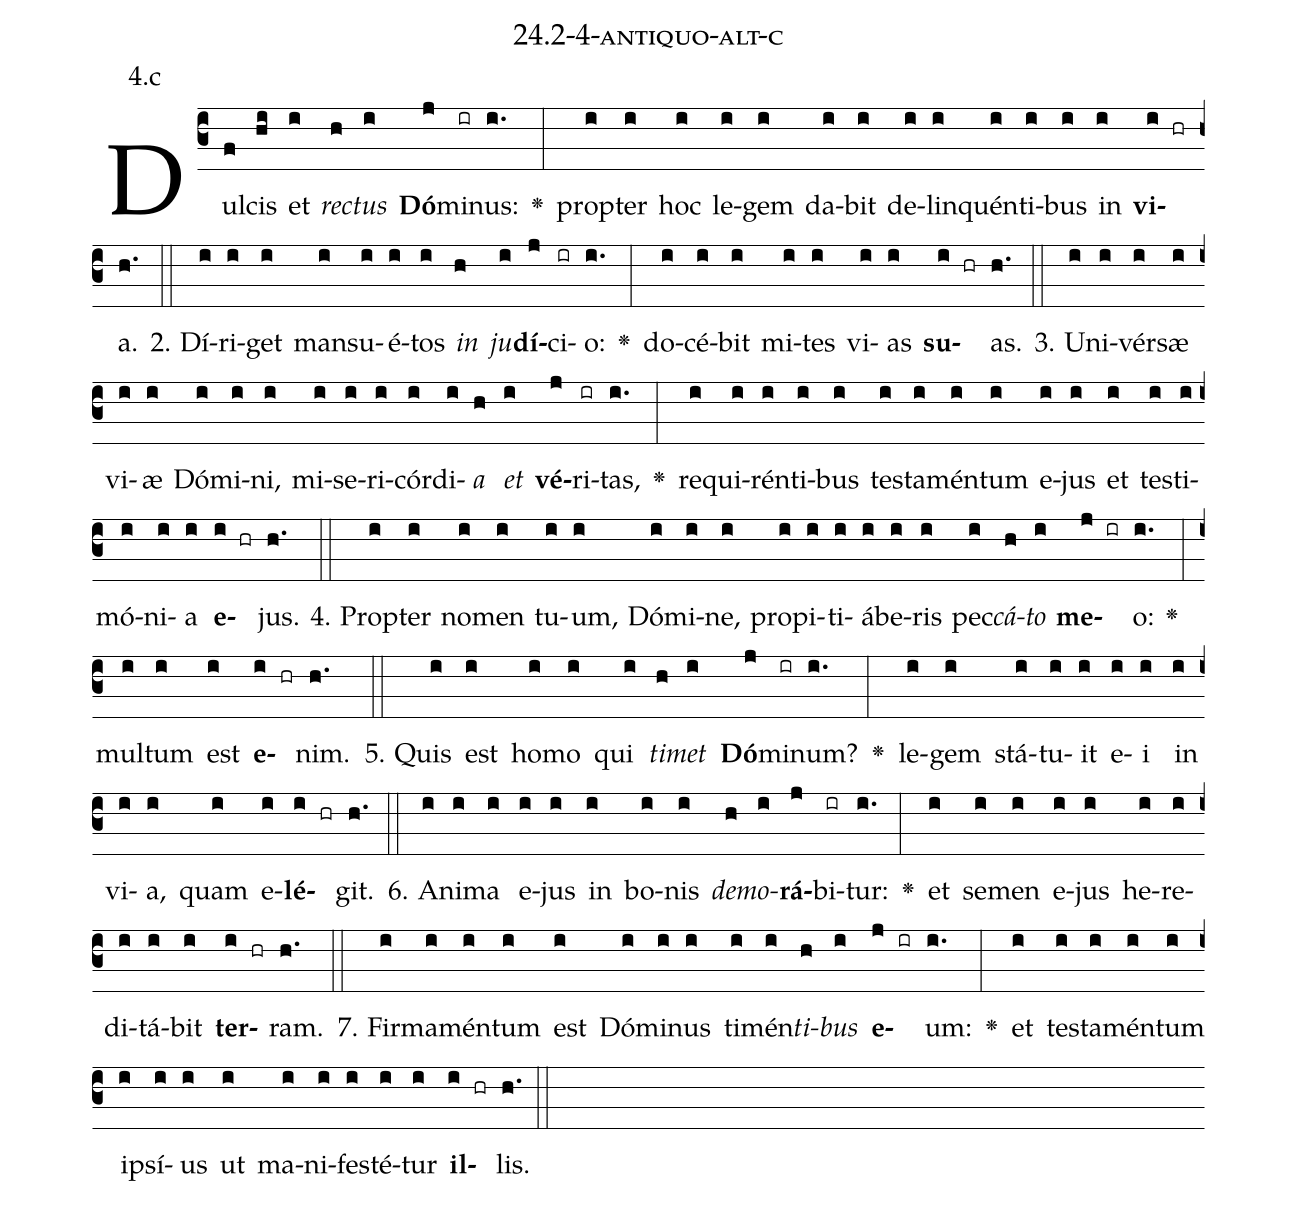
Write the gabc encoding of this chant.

name: 24.2-4-antiquo-alt-c;
annotation: 4.c;
%%
(c3)Dul(f)cis(hi) et(i) <i>rec</i>(h)<i>tus</i>(i) <b>Dó</b>(j)mi(ir)nus:(i.) <v>\greheightstar</v>(:) prop(i)ter(i) hoc(i) le(i)gem(i) da(i)bit(i) de(i)lin(i)quén(i)ti(i)bus(i) in(i) <b>vi</b>(i hr)a.(h.) (::)
2. Dí(i)ri(i)get(i) man(i)su(i)é(i)tos(i) <i>in</i>(h) <i>ju</i>(i)<b>dí</b>(j)ci(ir)o:(i.) <v>\greheightstar</v>(:) do(i)cé(i)bit(i) mi(i)tes(i) vi(i)as(i) <b>su</b>(i hr)as.(h.) (::)
3. U(i)ni(i)vér(i)sæ(i) vi(i)æ(i) Dó(i)mi(i)ni,(i) mi(i)se(i)ri(i)cór(i)di(i)<i>a</i>(h) <i>et</i>(i) <b>vé</b>(j)ri(ir)tas,(i.) <v>\greheightstar</v>(:) re(i)qui(i)rén(i)ti(i)bus(i) tes(i)ta(i)mén(i)tum(i) e(i)jus(i) et(i) tes(i)ti(i)mó(i)ni(i)a(i) <b>e</b>(i hr)jus.(h.) (::)
4. Prop(i)ter(i) no(i)men(i) tu(i)um,(i) Dó(i)mi(i)ne,(i) pro(i)pi(i)ti(i)á(i)be(i)ris(i) pec(i)<i>cá</i>(h)<i>to</i>(i) <b>me</b>(j ir)o:(i.) <v>\greheightstar</v>(:) mul(i)tum(i) est(i) <b>e</b>(i hr)nim.(h.) (::)
5. Quis(i) est(i) ho(i)mo(i) qui(i) <i>ti</i>(h)<i>met</i>(i) <b>Dó</b>(j)mi(ir)num?(i.) <v>\greheightstar</v>(:) le(i)gem(i) stá(i)tu(i)it(i) e(i)i(i) in(i) vi(i)a,(i) quam(i) e(i)<b>lé</b>(i hr)git.(h.) (::)
6. A(i)ni(i)ma(i) e(i)jus(i) in(i) bo(i)nis(i) <i>de</i>(h)<i>mo</i>(i)<b>rá</b>(j)bi(ir)tur:(i.) <v>\greheightstar</v>(:) et(i) se(i)men(i) e(i)jus(i) he(i)re(i)di(i)tá(i)bit(i) <b>ter</b>(i hr)ram.(h.) (::)
7. Fir(i)ma(i)mén(i)tum(i) est(i) Dó(i)mi(i)nus(i) ti(i)mén(i)<i>ti</i>(h)<i>bus</i>(i) <b>e</b>(j ir)um:(i.) <v>\greheightstar</v>(:) et(i) tes(i)ta(i)mén(i)tum(i) ip(i)sí(i)us(i) ut(i) ma(i)ni(i)fes(i)té(i)tur(i) <b>il</b>(i hr)lis.(h.) (::)
